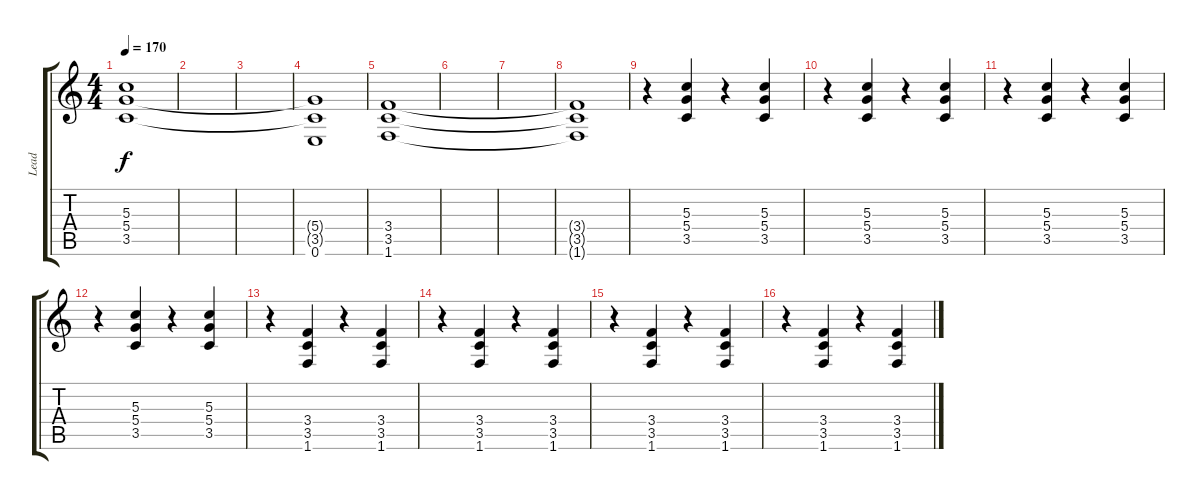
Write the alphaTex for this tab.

\track ("Lead" "Lead") {instrument overdrivenguitar}
\staff {score tabs}
\tuning (E4 B3 G3 D3 A2 E2) {hide}
\ts (4 4)
\tempo 170
\clef g2
\ks c
(5.3 5.4 3.5).1{dy f} |
|
|
(5.4{t} 3.5{t} 0.6).1 |
(3.4 3.5 1.6).1 |
|
|
(3.4{t} 3.5{t} 1.6{t}).1 |
r.4 (5.3 5.4 3.5).4 r.4 (5.3 5.4 3.5).4 |
r.4 (5.3 5.4 3.5).4 r.4 (5.3 5.4 3.5).4 |
r.4 (5.3 5.4 3.5).4 r.4 (5.3 5.4 3.5).4 |
r.4 (5.3 5.4 3.5).4 r.4 (5.3 5.4 3.5).4 |
r.4 (3.4 3.5 1.6).4 r.4 (3.4 3.5 1.6).4 |
r.4 (3.4 3.5 1.6).4 r.4 (3.4 3.5 1.6).4 |
r.4 (3.4 3.5 1.6).4 r.4 (3.4 3.5 1.6).4 |
r.4 (3.4 3.5 1.6).4 r.4 (3.4 3.5 1.6).4
